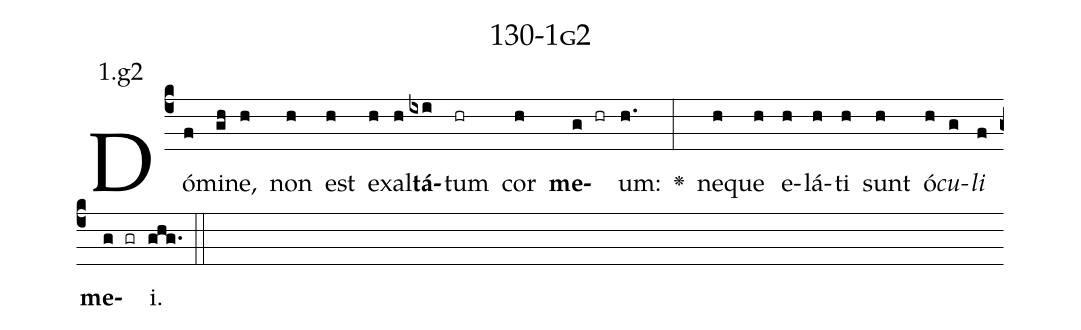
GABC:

name: 130-1g2;
annotation: 1.g2;
%%
(c4)Dó(f)mi(gh)ne,(h) non(h) est(h) ex(h)al(h)<b>tá</b>(ixi)tum(hr) cor(h) <b>me</b>(g hr)um:(h.) <v>\greheightstar</v>(:) ne(h)que(h) e(h)lá(h)ti(h) sunt(h) ó(h)<i>cu</i>(g)<i>li</i>(f) <b>me</b>(g gr)i.(ghg.) (::)


%E(h) u(h) o(g) u(f) a(g) e.(ghg.) (::)
